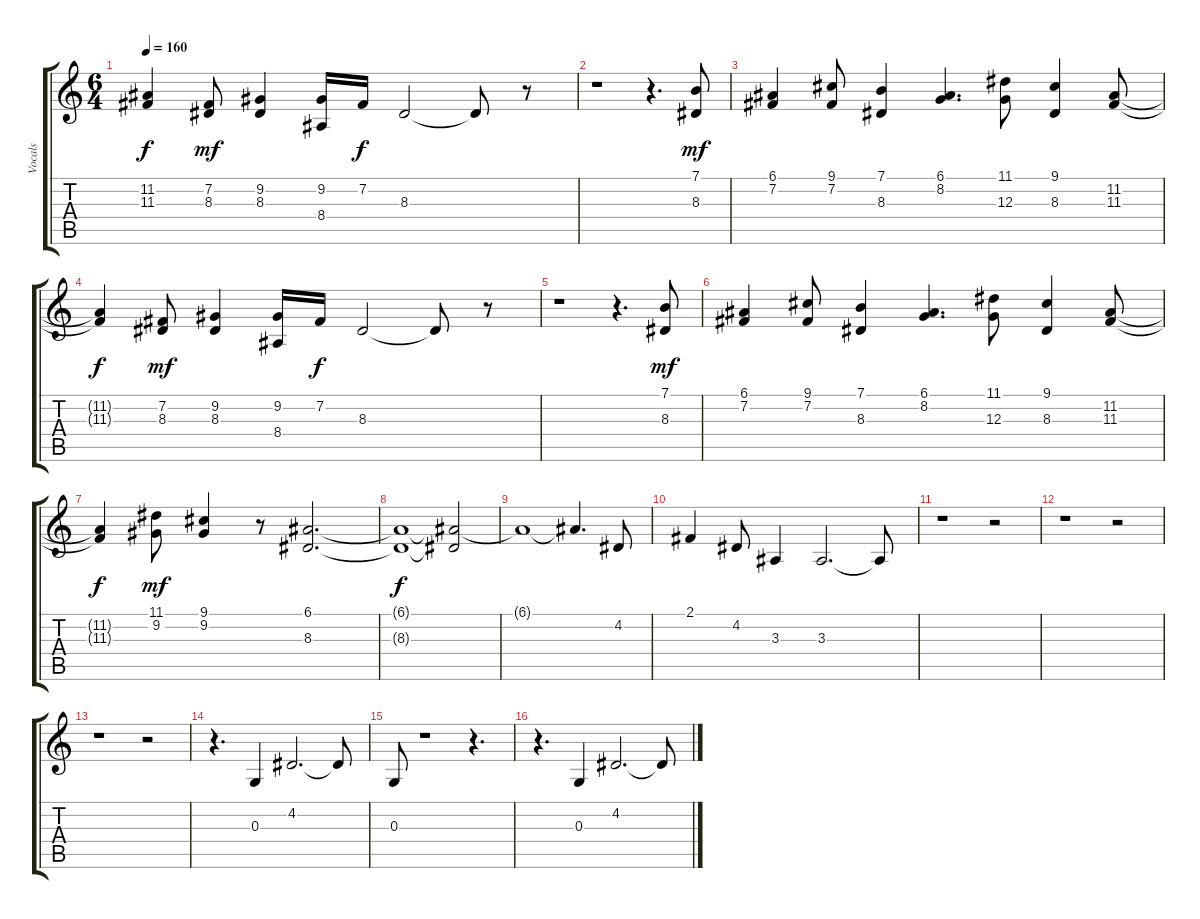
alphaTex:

\track ("Vocals" "Vocals") {instrument tuba}
\staff {score tabs}
\tuning (E4 B3 G3 D3 A2 E2) {hide}
\ts (6 4)
\tempo 160
\clef g2
\ks c
(11.2{t} 11.3{t}).4{dy f} (7.2 8.3).8{dy mf} (9.2 8.3).4 (9.2 8.4).16 7.2.16{dy f} 8.3.2 8.3{t}.8 r.8 |
r.1 r.4{d} (7.1 8.3).8{dy mf} |
(6.1 7.2).4 (9.1 7.2).8 (7.1 8.3).4 (6.1 8.2).4{d} (11.1 12.3).8 (9.1 8.3).4 (11.2 11.3).8 |
(11.2{t} 11.3{t}).4{dy f} (7.2 8.3).8{dy mf} (9.2 8.3).4 (9.2 8.4).16 7.2.16{dy f} 8.3.2 8.3{t}.8 r.8 |
r.1 r.4{d} (7.1 8.3).8{dy mf} |
(6.1 7.2).4 (9.1 7.2).8 (7.1 8.3).4 (6.1 8.2).4{d} (11.1 12.3).8 (9.1 8.3).4 (11.2 11.3).8 |
(11.2{t} 11.3{t}).4{dy f} (11.1 9.2).8{dy mf} (9.1 9.2).4 r.8 (6.1 8.3).2{d} |
(6.1{t} 8.3{t}).1{dy f} (6.1{t} 8.3{t}).2 |
6.1{t}.1 6.1{t}.4{d} 4.2.8 |
2.1.4 4.2.8 3.3.4 3.3.2{d} 3.3{t}.8 |
r.1 r.2 |
r.1 r.2 |
r.1 r.2 |
r.4{d} 0.3.4 4.2.2{d} 4.2{t}.8 |
0.3.8 r.1 r.4{d} |
r.4{d} 0.3.4 4.2.2{d} 4.2{t}.8
